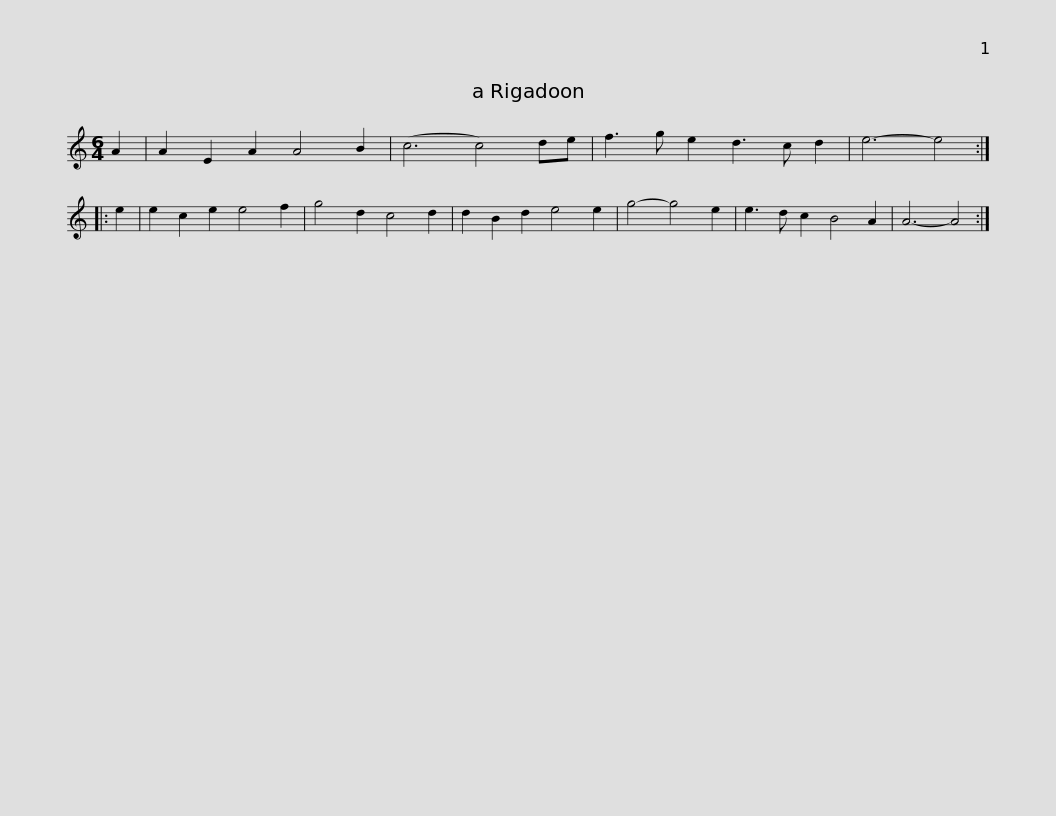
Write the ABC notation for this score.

X:1
L:1/8
M:6/4
I:linebreak $
K:C
V:1 treble
V:1
 A2 | A2 E2 A2 A4 B2 | (c6 c4) de | f3 g e2 d3 c d2 | e6- e4 :: %5
 e2 | e2 c2 e2 e4 f2 | g4 d2 c4 d2 | d2 B2 d2 e4 e2 |$ g4- g4 e2 | %10
 e3 d c2 B4 A2 | A6- A4 :| %12
